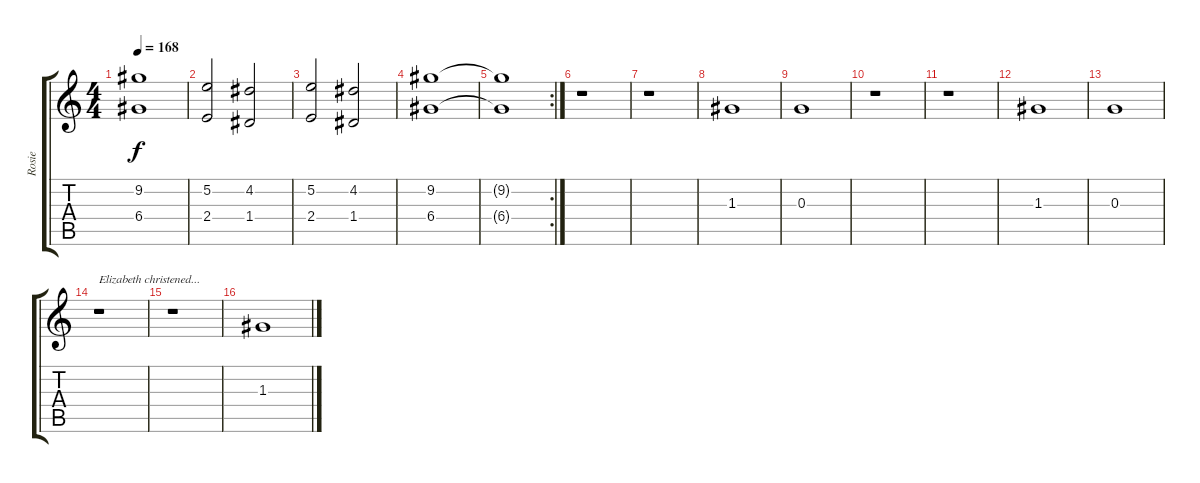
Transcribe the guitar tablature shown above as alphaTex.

\track ("Rosie" "Rosie") {instrument lead6voice}
\staff {score tabs}
\tuning (E5 B4 G4 D4 A3 E3) {hide}
\ts (4 4)
\tempo 168
\clef g2
\ks c
(9.2{t} 6.4{t}).1{dy f} |
(5.2 2.4).2 (4.2 1.4).2 |
(5.2 2.4).2 (4.2 1.4).2 |
(9.2 6.4).1 |
\rc 2
(9.2{t} 6.4{t}).1 |
r.1 |
r.1 |
1.3.1 |
0.3.1 |
r.1 |
r.1 |
1.3.1 |
0.3.1 |
r.1{txt "Elizabeth christened..."} |
r.1 |
1.3.1
